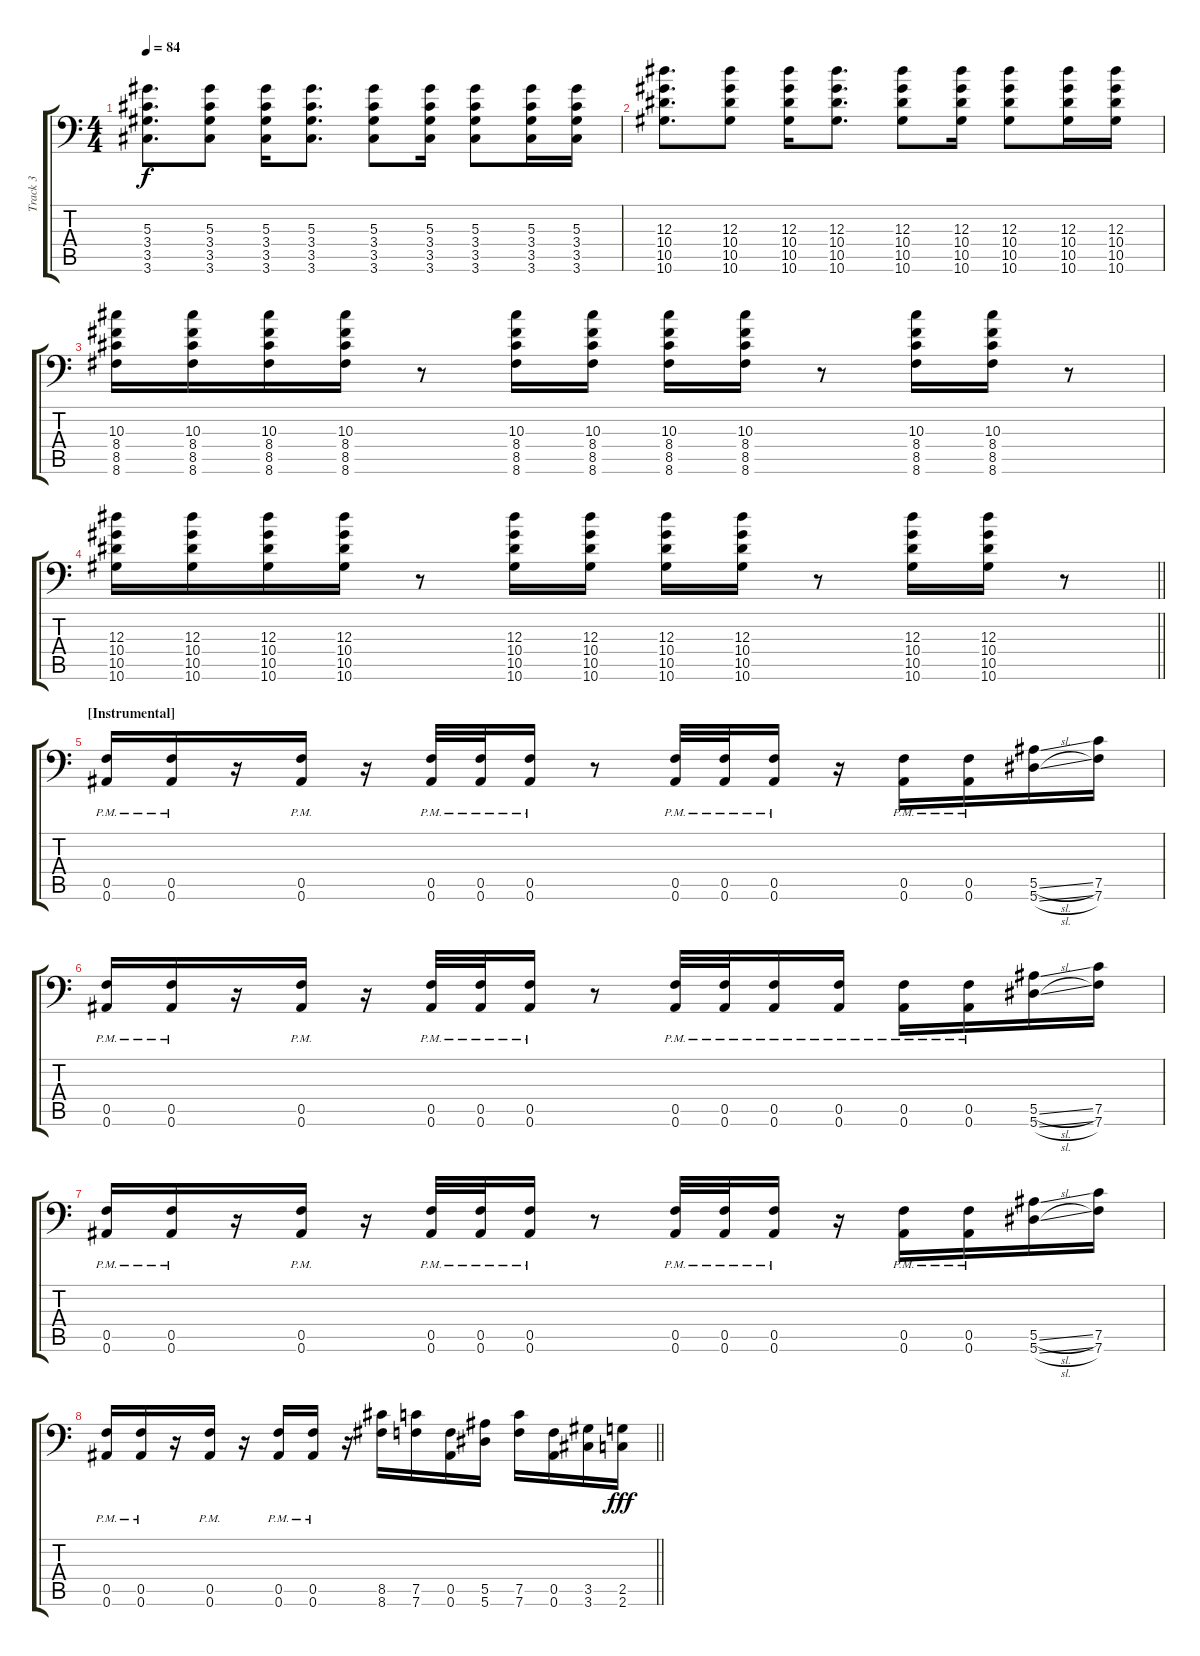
\track ("Track 3" "Track 3") {instrument distortionguitar}
\staff {score tabs}
\tuning (C4 G3 Eb3 Bb2 F2 Bb1) {hide}
\ts (4 4)
\tempo 84
\clef f4
\ks c
(5.3 3.4 3.5 3.6).8{d dy f} (5.3 3.4 3.5 3.6).8 (5.3 3.4 3.5 3.6).16 (5.3 3.4 3.5 3.6).8{d} (5.3 3.4 3.5 3.6).8 (5.3 3.4 3.5 3.6).16 (5.3 3.4 3.5 3.6).8 (5.3 3.4 3.5 3.6).16 (5.3 3.4 3.5 3.6).16 |
(12.3 10.4 10.5 10.6).8{d} (12.3 10.4 10.5 10.6).8 (12.3 10.4 10.5 10.6).16 (12.3 10.4 10.5 10.6).8{d} (12.3 10.4 10.5 10.6).8 (12.3 10.4 10.5 10.6).16 (12.3 10.4 10.5 10.6).8 (12.3 10.4 10.5 10.6).16 (12.3 10.4 10.5 10.6).16 |
(10.3 8.4 8.5 8.6).16 (10.3 8.4 8.5 8.6).16 (10.3 8.4 8.5 8.6).16 (10.3 8.4 8.5 8.6).16 r.8 (10.3 8.4 8.5 8.6).16 (10.3 8.4 8.5 8.6).16 (10.3 8.4 8.5 8.6).16 (10.3 8.4 8.5 8.6).16 r.8 (10.3 8.4 8.5 8.6).16 (10.3 8.4 8.5 8.6).16 r.8 |
\barLineRight lightlight
(12.3 10.4 10.5 10.6).16 (12.3 10.4 10.5 10.6).16 (12.3 10.4 10.5 10.6).16 (12.3 10.4 10.5 10.6).16 r.8 (12.3 10.4 10.5 10.6).16 (12.3 10.4 10.5 10.6).16 (12.3 10.4 10.5 10.6).16 (12.3 10.4 10.5 10.6).16 r.8 (12.3 10.4 10.5 10.6).16 (12.3 10.4 10.5 10.6).16 r.8 |
\section ("" "[Instrumental]")
(0.5{pm} 0.6{pm}).16 (0.5{pm} 0.6{pm}).16 r.16 (0.5{pm} 0.6{pm}).16 r.16 (0.5{pm} 0.6{pm}).32 (0.5{pm} 0.6{pm}).32 (0.5{pm} 0.6{pm}).16 r.8 (0.5{pm} 0.6{pm}).32 (0.5{pm} 0.6{pm}).32 (0.5{pm} 0.6{pm}).16 r.16 (0.5{pm} 0.6{pm}).16 (0.5{pm} 0.6{pm}).16 (5.5{sl} 5.6{sl}).16 (7.5 7.6).16 |
(0.5{pm} 0.6{pm}).16 (0.5{pm} 0.6{pm}).16 r.16 (0.5{pm} 0.6{pm}).16 r.16 (0.5{pm} 0.6{pm}).32 (0.5{pm} 0.6{pm}).32 (0.5{pm} 0.6{pm}).16 r.8 (0.5{pm} 0.6{pm}).32 (0.5{pm} 0.6{pm}).32 (0.5{pm} 0.6{pm}).16 (0.5{pm} 0.6{pm}).16 (0.5{pm} 0.6{pm}).16 (0.5{pm} 0.6{pm}).16 (5.5{sl} 5.6{sl}).16 (7.5 7.6).16 |
(0.5{pm} 0.6{pm}).16 (0.5{pm} 0.6{pm}).16 r.16 (0.5{pm} 0.6{pm}).16 r.16 (0.5{pm} 0.6{pm}).32 (0.5{pm} 0.6{pm}).32 (0.5{pm} 0.6{pm}).16 r.8 (0.5{pm} 0.6{pm}).32 (0.5{pm} 0.6{pm}).32 (0.5{pm} 0.6{pm}).16 r.16 (0.5{pm} 0.6{pm}).16 (0.5{pm} 0.6{pm}).16 (5.5{sl} 5.6{sl}).16 (7.5 7.6).16 |
\barLineRight lightlight
(0.5{pm} 0.6{pm}).16 (0.5{pm} 0.6{pm}).16 r.16 (0.5{pm} 0.6{pm}).16 r.16 (0.5{pm} 0.6{pm}).16 (0.5{pm} 0.6{pm}).16 r.16 (8.5 8.6).16 (7.5 7.6).16 (0.5 0.6).16 (5.5 5.6).16 (7.5 7.6).16 (0.5 0.6).16 (3.5 3.6).16 (2.5 2.6).16{dy fff}
